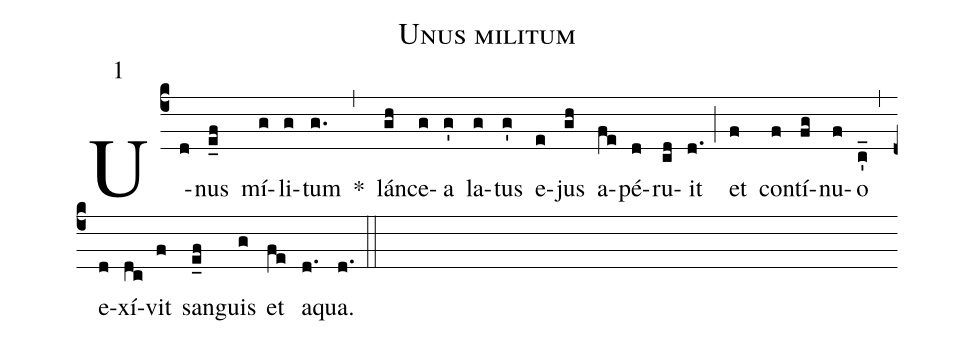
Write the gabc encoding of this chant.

name:Unus militum;
mode:1;
annotation:1;
office-part:Antiphonae;
%%
(c4) U(d)nus(e_f) mí(g)li(g)tum(g.) *(,) lán(gh)ce(g)a(g') la(g)tus(g') e(e)jus(gh) a(fe)pé(d)ru(cd)it(d.) (;) et(f) con(f)tí(fg)nu(f)o(c'_) (,) e(d)xí(dc)vit(f) san(e_f)guis(g) et(fe) a(d.)qua.(d.) (::)
